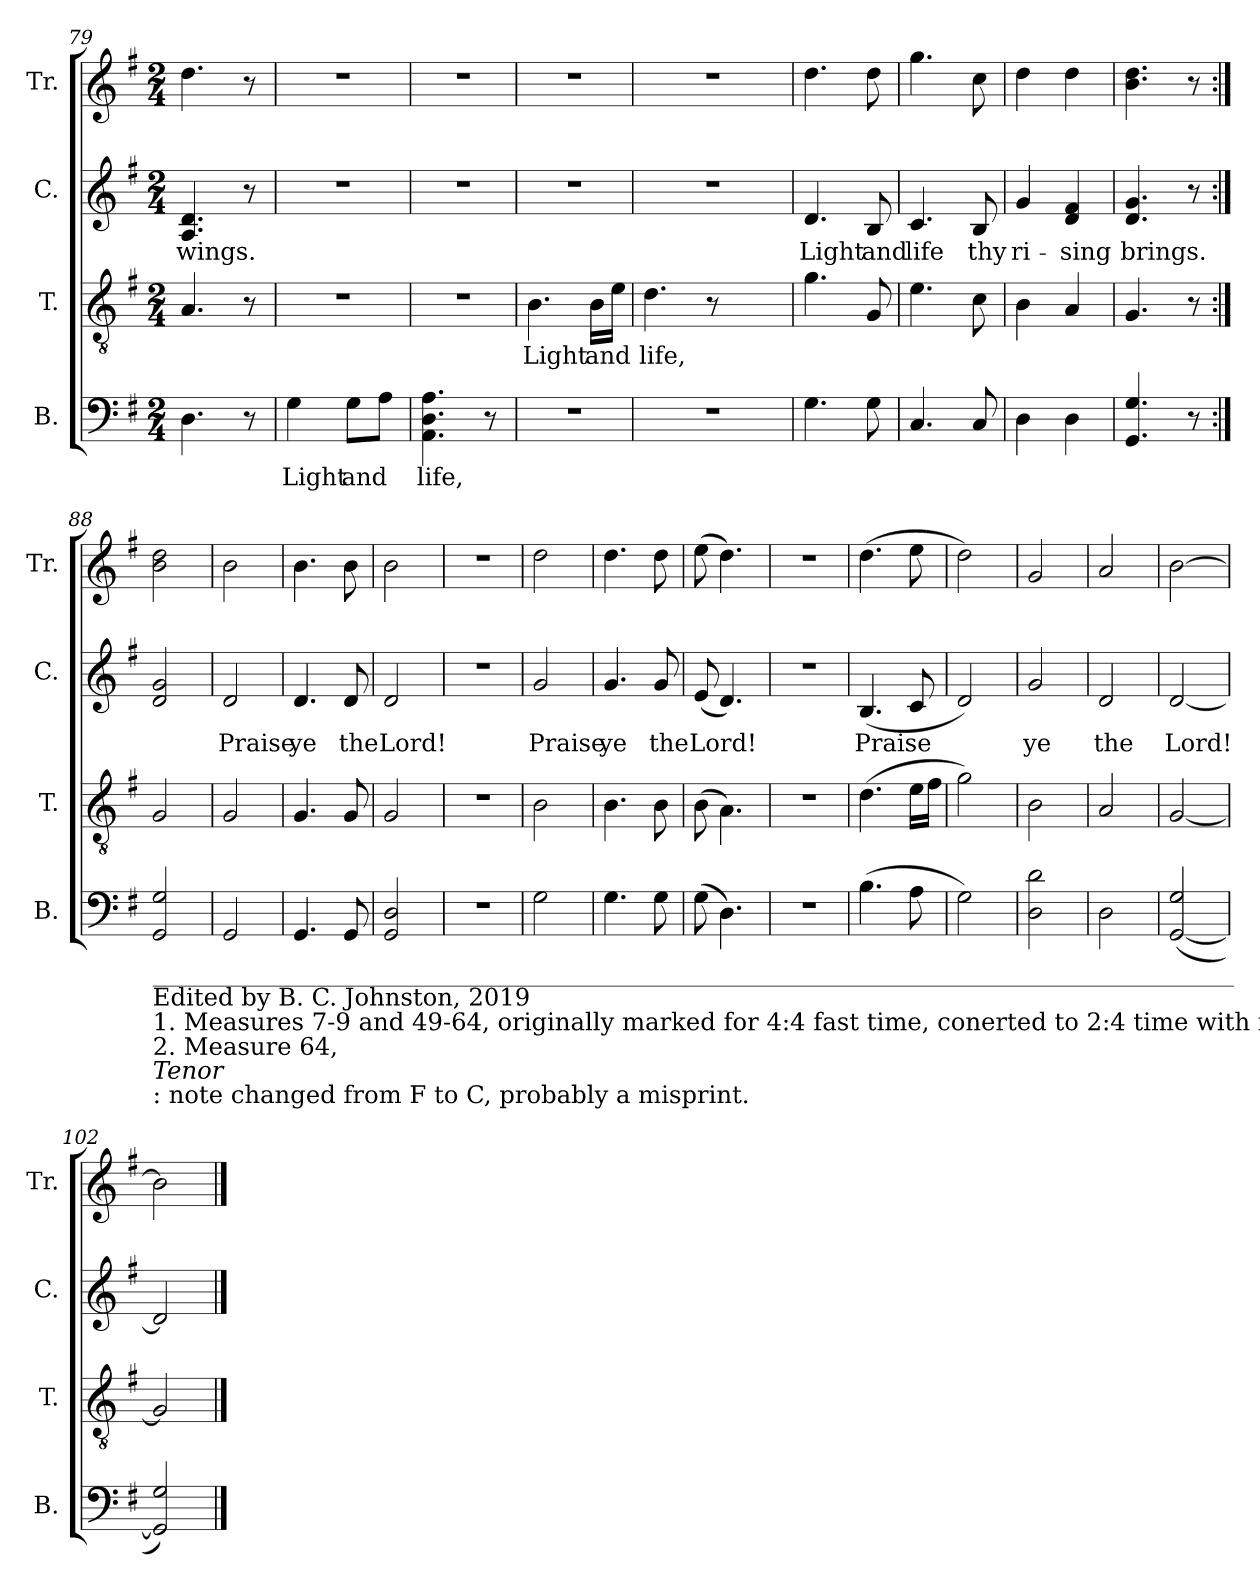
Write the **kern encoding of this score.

**kern	**text	**kern	**text	**kern	**text	**kern
*part4	*part4	*part3	*part3	*part2	*part2	*part1
*staff4	*staff4	*staff3	*staff3	*staff2	*staff2	*staff1
*I"B.	*	*I"T.	*	*I"C.	*	*I"Tr.
*I'B.	*	*I'T.	*	*I'C.	*	*I'Tr.
*clefF4	*	*clefGv2	*	*clefG2	*	*clefG2
*k[f#]	*	*k[f#]	*	*k[f#]	*	*k[f#]
*M2/4	*	*M2/4	*	*M2/4	*	*M2/4
=79	=79	=79	=79	=79	=79	=79
!	!	!	!	!	!LO:LY:b	!
4.D!\	.	4.A!/	.	4.A!/ 4.d!/	wings.	4.dd!\
8r	.	8r	.	8r	.	8r
=80	=80	=80	=80	=80	=80	=80
!	!LO:LY:b	!	!	!	!	!
4G!\	Light	2r	.	2r	.	2r
!	!LO:LY:b	!	!	!	!	!
8G!\L	and	.	.	.	.	.
8A!\J	.	.	.	.	.	.
=81	=81	=81	=81	=81	=81	=81
!	!LO:LY:b	!	!	!	!	!
4.AA!\ 4.D!\ 4.A!\	life,	2r	.	2r	.	2r
8r	.	.	.	.	.	.
=82	=82	=82	=82	=82	=82	=82
!	!	!	!LO:LY:b	!	!	!
2r	.	4.B!\	Light	2r	.	2r
!	!	!	!LO:LY:b	!	!	!
.	.	16B!\LL	and	.	.	.
.	.	16e!\JJ	.	.	.	.
=83	=83	=83	=83	=83	=83	=83
!	!	!	!LO:LY:b	!	!	!
2r	.	4.d!\	life,	2r	.	2r
.	.	8r	.	.	.	.
!!LO:LB:g=z
=84	=84	=84	=84	=84	=84	=84
!	!	!	!	!	!LO:LY:b	!
4.G!\	.	4.g!\	.	4.d!/	Light	4.dd!\
!	!	!	!	!	!LO:LY:b	!
8G!\	.	8G!/	.	8B!/	and	8dd!\
=85	=85	=85	=85	=85	=85	=85
!	!	!	!	!	!LO:LY:b	!
4.C!/	.	4.e!\	.	4.c!/	life	4.gg!\
!	!	!	!	!	!LO:LY:b	!
8C!/	.	8c!\	.	8B!/	thy	8cc!\
=86	=86	=86	=86	=86	=86	=86
!	!	!	!	!	!LO:LY:b	!
4D!\	.	4B!\	.	4g!/	ri-	4dd!\
!	!	!	!	!	!LO:LY:b	!
4D!\	.	4A!/	.	4d!/ 4f#!/	-sing	4dd!\
=87	=87	=87	=87	=87	=87	=87
!	!	!	!	!	!LO:LY:b	!
4.GG!/ 4.G!/	.	4.G!/	.	4.d!/ 4.g!/	brings.	4.b!\ 4.dd!\
8r	.	8r	.	8r	.	8r
=88:|!	=88:|!	=88:|!	=88:|!	=88:|!	=88:|!	=88:|!
!LO:TX:b:t=_________________________________________________________________________________________	!	!	!	!	!	!
!LO:TX:b:t=Edited by B. C. Johnston, 2019	!	!	!	!	!	!
!LO:TX:b:t=1. Measures 7-9 and 49-64, originally marked for 4&colon;4 fast time, conerted to 2&colon;4 time with note values halved.	!	!	!	!	!	!
!LO:TX:b:t=2. Measure 64,	!	!	!	!	!	!
!LO:TX:b:i:t=Tenor	!	!	!	!	!	!
!LO:TX:b:t=&colon; note changed from F to C, probably a misprint.	!	!	!	!	!	!
2GG!/ 2G!/	.	2G!/	.	2d!/ 2g!/	.	2b!\ 2dd!\
=89	=89	=89	=89	=89	=89	=89
!	!	!	!	!	!LO:LY:b	!
2GG!/	.	2G!/	.	2d!/	Praise	2b!\
=90	=90	=90	=90	=90	=90	=90
!	!	!	!	!	!LO:LY:b	!
4.GG!/	.	4.G!/	.	4.d!/	ye	4.b!\
!	!	!	!	!	!LO:LY:b	!
8GG!/	.	8G!/	.	8d!/	the	8b!\
=91	=91	=91	=91	=91	=91	=91
!	!	!	!	!	!LO:LY:b	!
2GG!/ 2D!/	.	2G!/	.	2d!/	Lord!	2b!\
=92	=92	=92	=92	=92	=92	=92
2r	.	2r	.	2r	.	2r
=93	=93	=93	=93	=93	=93	=93
!	!	!	!	!	!LO:LY:b	!
2G!\	.	2B!\	.	2g!/	Praise	2dd!\
=94	=94	=94	=94	=94	=94	=94
!	!	!	!	!	!LO:LY:b	!
4.G!\	.	4.B!\	.	4.g!/	ye	4.dd!\
!	!	!	!	!	!LO:LY:b	!
8G!\	.	8B!\	.	8g!/	the	8dd!\
=95	=95	=95	=95	=95	=95	=95
!	!	!	!	!	!LO:LY:b	!
(>8G!\	.	(>8B!\	.	(<8e!/	Lord!	(>8ee!\
4.D!\)	.	4.A!\)	.	4.d!/)	.	4.dd!\)
=96	=96	=96	=96	=96	=96	=96
2r	.	2r	.	2r	.	2r
=97	=97	=97	=97	=97	=97	=97
!	!	!	!	!	!LO:LY:b	!
(>4.B!\	.	(>4.d!\	.	(<4.B!/	Praise	(>4.dd!\
8A!\	.	16e!\LL	.	8c!/	.	8ee!\
.	.	16f#!\JJ	.	.	.	.
=98	=98	=98	=98	=98	=98	=98
2G!\)	.	2g!\)	.	2d!/)	.	2dd!\)
=99	=99	=99	=99	=99	=99	=99
!	!	!	!	!	!LO:LY:b	!
2D!\ 2d!\	.	2B!\	.	2g!/	ye	2g!/
=100	=100	=100	=100	=100	=100	=100
!	!	!	!	!	!LO:LY:b	!
2D!\	.	2A!/	.	2d!/	the	2a!/
=101	=101	=101	=101	=101	=101	=101
!	!	!	!	!	!LO:LY:b	!
(>[2GG!/ 2G!/	.	[2G!/	.	[2d!/	Lord!	[2b!\
=102	=102	=102	=102	=102	=102	=102
2GG!/] 2G!/)	.	2G!/]	.	2d!/]	.	2b!\]
==	==	==	==	==	==	==
*-	*-	*-	*-	*-	*-	*-
